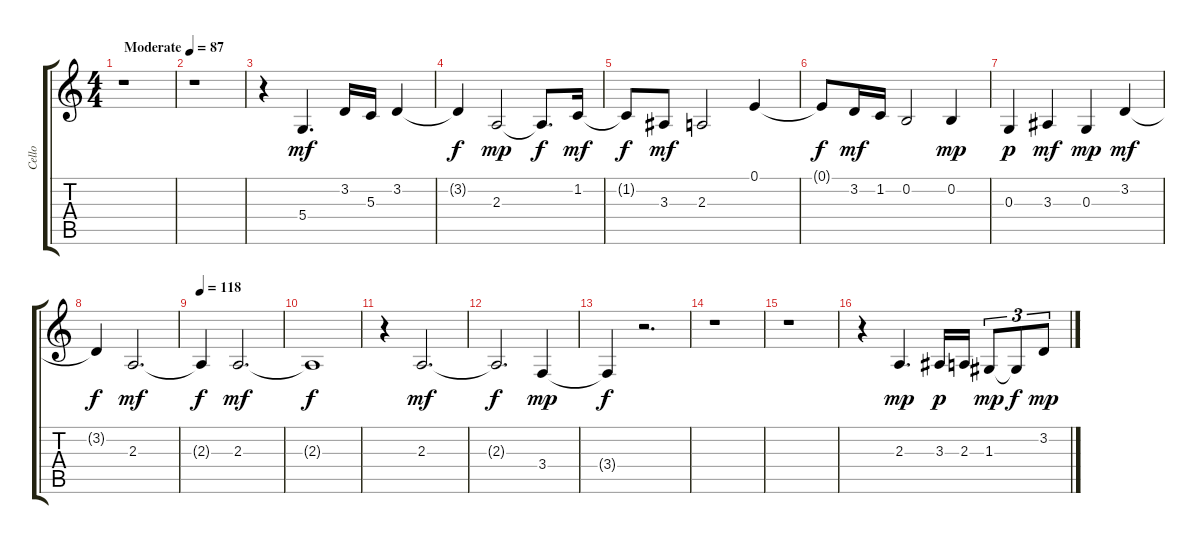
\track ("Cello" "Cello") {instrument cello}
\staff {score tabs}
\tuning (E4 B3 G3 D3 A2 E2) {hide}
\ts (4 4)
\tempo (87 "Moderate")
\clef g2
\ks c
r.1{dy mf instrument cello} |
r.1 |
r.4 5.4.4{d balance 12} 3.2.16 5.3.16 3.2.4 |
3.2{t}.4{dy f} 2.3.2{dy mp} 2.3{t}.8{d dy f} 1.2.16{dy mf} |
1.2{t}.8{dy f} 3.3.8{dy mf} 2.3.2 0.1.4 |
0.1{t}.8{dy f} 3.2.16{dy mf} 1.2.16 0.2.2 0.2.4{dy mp} |
0.3.4{dy p} 3.3.4{dy mf} 0.3.4{dy mp} 3.2.4{dy mf} |
3.2{t}.4{dy f} 2.3.2{d dy mf} |
\tempo 118
2.3{t}.4{dy f} 2.3.2{d dy mf} |
2.3{t}.1{dy f} |
r.4 2.3.2{d dy mf} |
2.3{t}.2{d dy f} 3.4.4{dy mp} |
3.4{t}.4{dy f} r.2{d} |
r.1 |
r.1 |
r.4 2.3.4{d dy mp} 3.3.16{dy p} 2.3.16 1.3.8{tu (3 2) dy mp} 1.3{t}.8{tu (3 2) dy f} 3.2.8{tu (3 2) dy mp}
